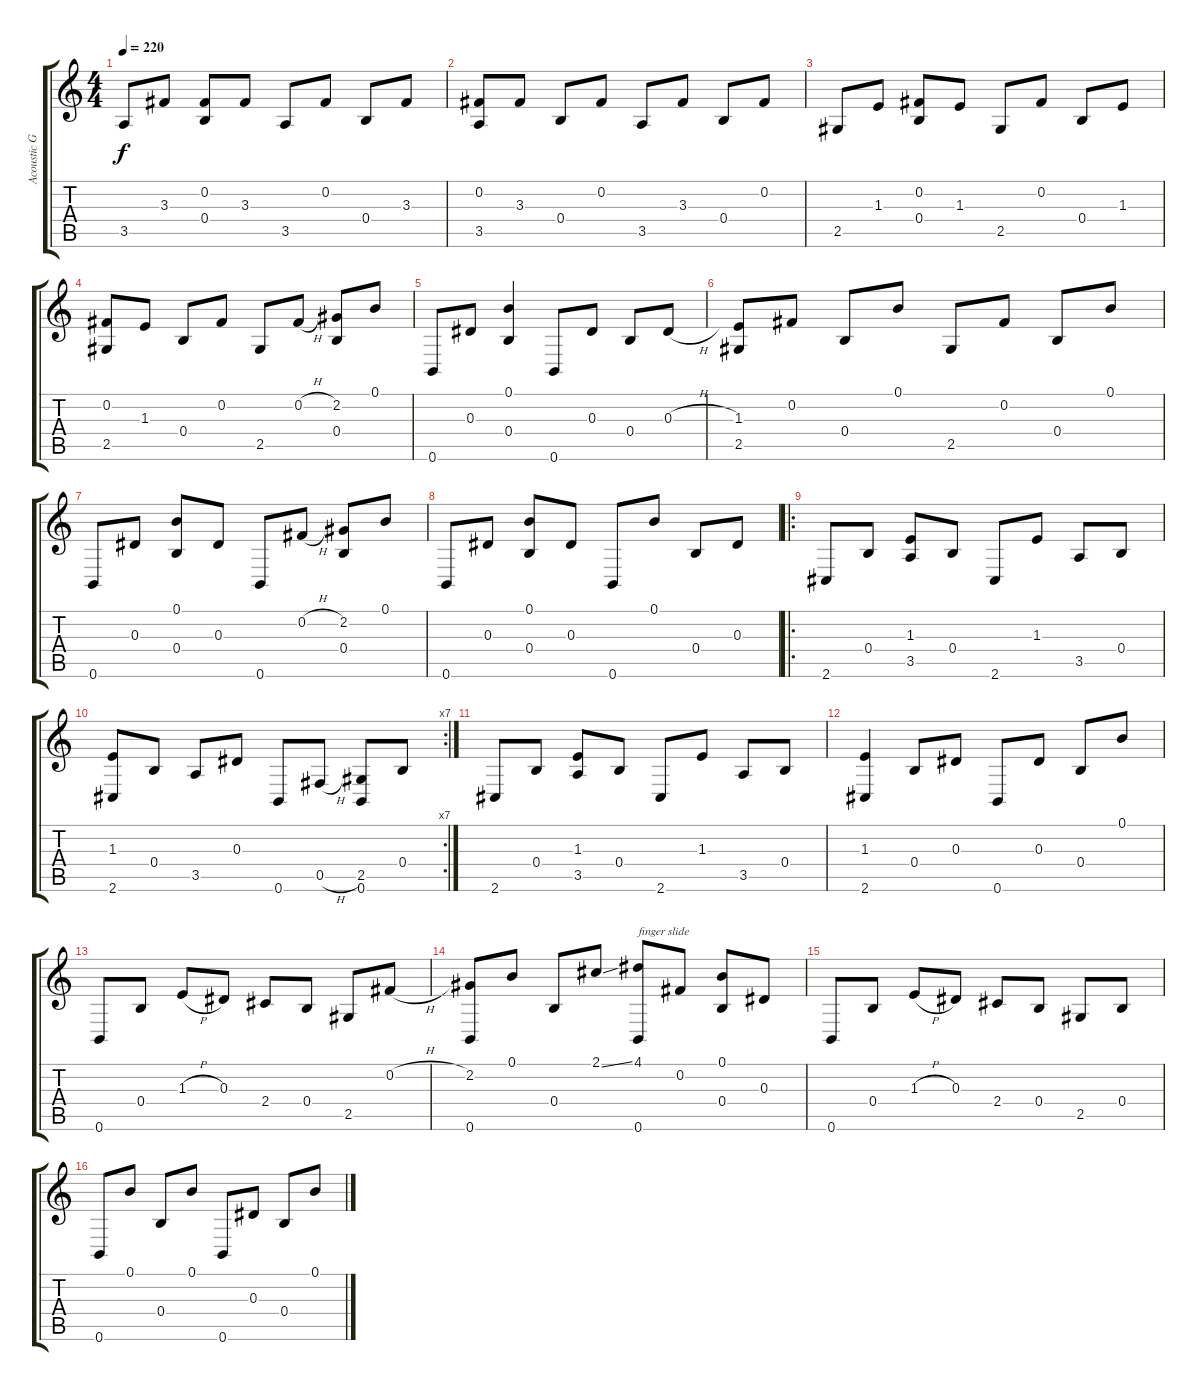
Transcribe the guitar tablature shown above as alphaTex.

\track ("Acoustic Guitar" "Acoustic G") {instrument acousticguitarsteel}
\staff {score tabs}
\tuning (B3 Gb3 Eb3 B2 Gb2 B1) {hide}
\ts (4 4)
\tempo 220
\clef g2
\ks c
3.5.8{dy f} 3.3.8 (0.2 0.4).8 3.3.8 3.5.8 0.2.8 0.4.8 3.3.8 |
(0.2 3.5).8 3.3.8 0.4.8 0.2.8 3.5.8 3.3.8 0.4.8 0.2.8 |
2.5.8 1.3.8 (0.2 0.4).8 1.3.8 2.5.8 0.2.8 0.4.8 1.3.8 |
(0.2 2.5).8 1.3.8 0.4.8 0.2.8 2.5.8 0.2{h}.8 (2.2 0.4).8 0.1.8 |
0.6.8 0.3.8 (0.1 0.4).4 0.6.8 0.3.8 0.4.8 0.3{h}.8 |
(1.3 2.5).8 0.2.8 0.4.8 0.1.8 2.5.8 0.2.8 0.4.8 0.1.8 |
0.6.8 0.3.8 (0.1 0.4).8 0.3.8 0.6.8 0.2{h}.8 (2.2 0.4).8 0.1.8 |
0.6.8 0.3.8 (0.1 0.4).8 0.3.8 0.6.8 0.1.8 0.4.8 0.3.8 |
\ro
2.6.8 0.4.8 (1.3 3.5).8 0.4.8 2.6.8 1.3.8 3.5.8 0.4.8 |
\rc 7
(1.3 2.6).8 0.4.8 3.5.8 0.3.8 0.6.8 0.5{h}.8 (2.5 0.6).8 0.4.8 |
2.6.8 0.4.8 (1.3 3.5).8 0.4.8 2.6.8 1.3.8 3.5.8 0.4.8 |
(1.3 2.6).4 0.4.8 0.3.8 0.6.8 0.3.8 0.4.8 0.1.8 |
0.6.8 0.4.8 1.3{h}.8 0.3.8 2.4.8 0.4.8 2.5.8 0.2{h}.8 |
(2.2 0.6).8 0.1.8 0.4.8 2.1{ss}.8 (4.1 0.6).8{txt "finger slide"} 0.2.8 (0.1 0.4).8 0.3.8 |
0.6.8 0.4.8 1.3{h}.8 0.3.8 2.4.8 0.4.8 2.5.8 0.4.8 |
0.6.8 0.1.8 0.4.8 0.1.8 0.6.8 0.3.8 0.4.8 0.1.8
